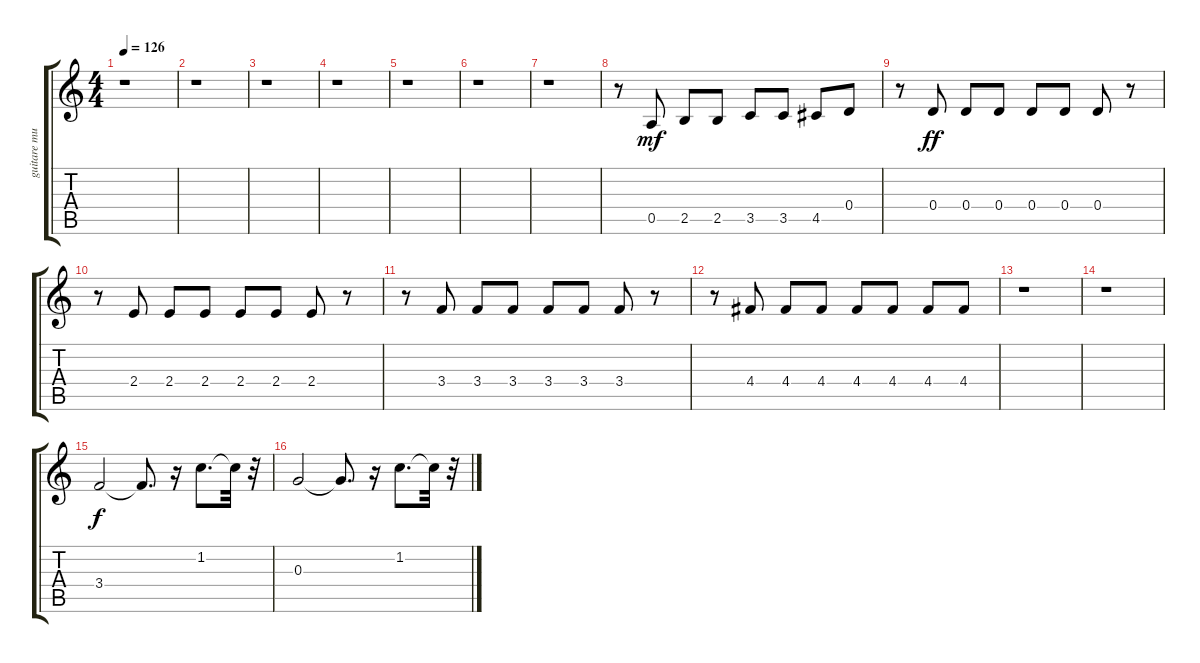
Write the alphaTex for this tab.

\track ("guitare muted" "guitare mu") {instrument electricguitarmuted}
\staff {score tabs}
\tuning (E4 B3 G3 D3 A2 E2) {hide}
\ts (4 4)
\tempo 126
\clef g2
\ks c
r.1{dy ff} |
r.1 |
r.1 |
r.1 |
r.1 |
r.1 |
r.1 |
r.8 0.5.8{dy mf} 2.5.8 2.5.8 3.5.8 3.5.8 4.5.8 0.4.8 |
r.8 0.4.8{dy ff} 0.4.8 0.4.8 0.4.8 0.4.8 0.4.8 r.8 |
r.8 2.4.8 2.4.8 2.4.8 2.4.8 2.4.8 2.4.8 r.8 |
r.8 3.4.8 3.4.8 3.4.8 3.4.8 3.4.8 3.4.8 r.8 |
r.8 4.4.8 4.4.8 4.4.8 4.4.8 4.4.8 4.4.8 4.4.8 |
r.1 |
r.1 |
3.4.2{dy f instrument distortionguitar} 3.4{t}.8{d} r.16 1.2.8{d} 1.2{t}.32 r.32 |
0.3.2 0.3{t}.8{d} r.16 1.2.8{d} 1.2{t}.32 r.32
